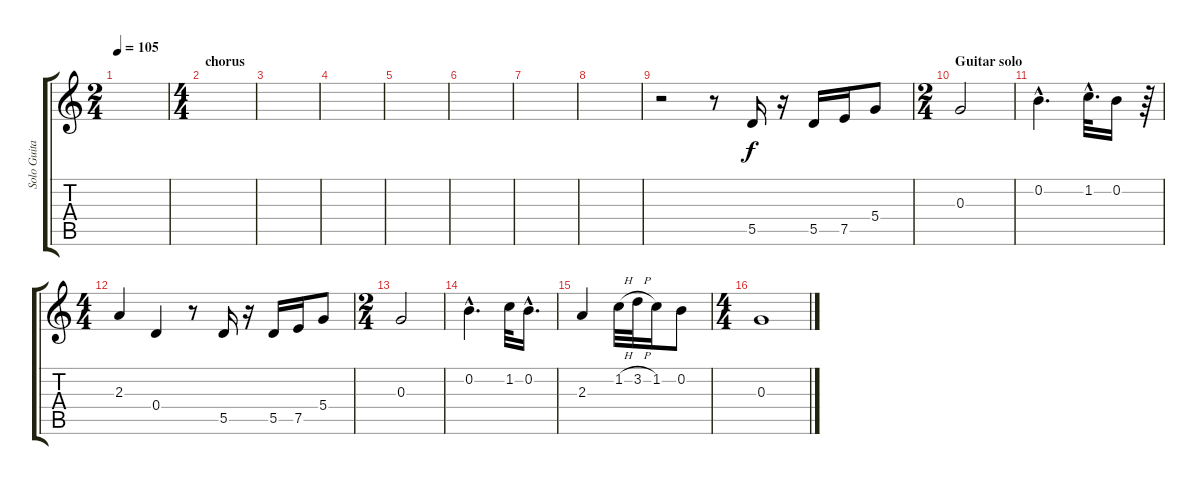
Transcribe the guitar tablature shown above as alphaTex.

\track ("Solo Guitar" "Solo Guita") {instrument distortionguitar}
\staff {score tabs}
\tuning (E4 B3 G3 D3 A2 E2) {hide}
\ts (2 4)
\tempo 105
\clef g2
\ks c
|
\ts (4 4)
\section ("" "chorus")
|
|
|
|
|
|
|
r.2 r.8 5.5.16 r.16 5.5.16 7.5.16 5.4.8 |
\ts (2 4)
\section ("" "Guitar solo")
0.3.2 |
0.2{hac}.4{d} 1.2{hac}.32{d} 0.2.16 r.64 |
\ts (4 4)
2.3.4 0.4.4 r.8 5.5.16 r.16 5.5.16 7.5.16 5.4.8 |
\ts (2 4)
0.3.2 |
0.2{hac}.4{d} 1.2.32 0.2{hac}.16{d} |
2.3.4 1.2{h}.32 3.2{h}.32 1.2.16 0.2.8 |
\ts (4 4)
0.3.1
